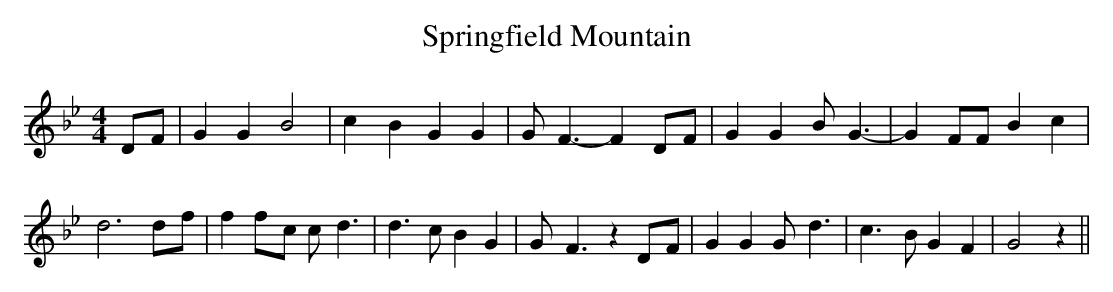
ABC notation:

X:1
T:Springfield Mountain
M:4/4
L:1/4
K:Bb
D/2-F/2| G G B2| c- B G G| G/2- F3/2- FD/2-F/2| G G B/2- G3/2-| G F/2F/2 B c|\
 d3d/2-f/2| ff/2-c/2 c/2- d3/2| d3/2 c/2 B G| G/2- F3/2 zD/2-F/2| G G G/2- d3/2|\
 c3/2- B/2 G F| G2 z||
